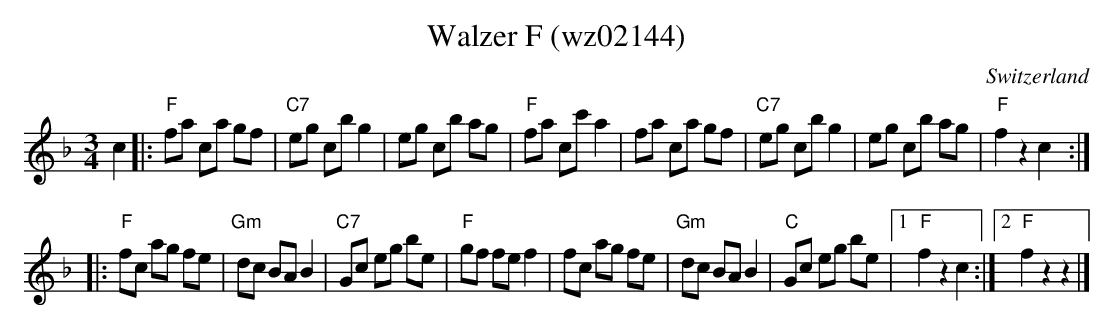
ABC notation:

X:1
T:Walzer F (wz02144)
O:Switzerland
M:3/4
L:1/8
K:F major
c2 |: "F"fa ca gf | "C7"eg cb g2 | eg cb ag | "F"fa cc'a2 |  fa ca gf | "C7"eg cb g2 | eg cb ag | "F"f2z2c2 :|
|: "F"fc ag fe | "Gm"dc BAB2 | "C7"Gc eg be | "F"gf fef2 | fc ag fe | "Gm"dc BAB2 | "C"Gc eg be |1 "F"f2z2c2 :|2 "F"f2z2z2 |]
